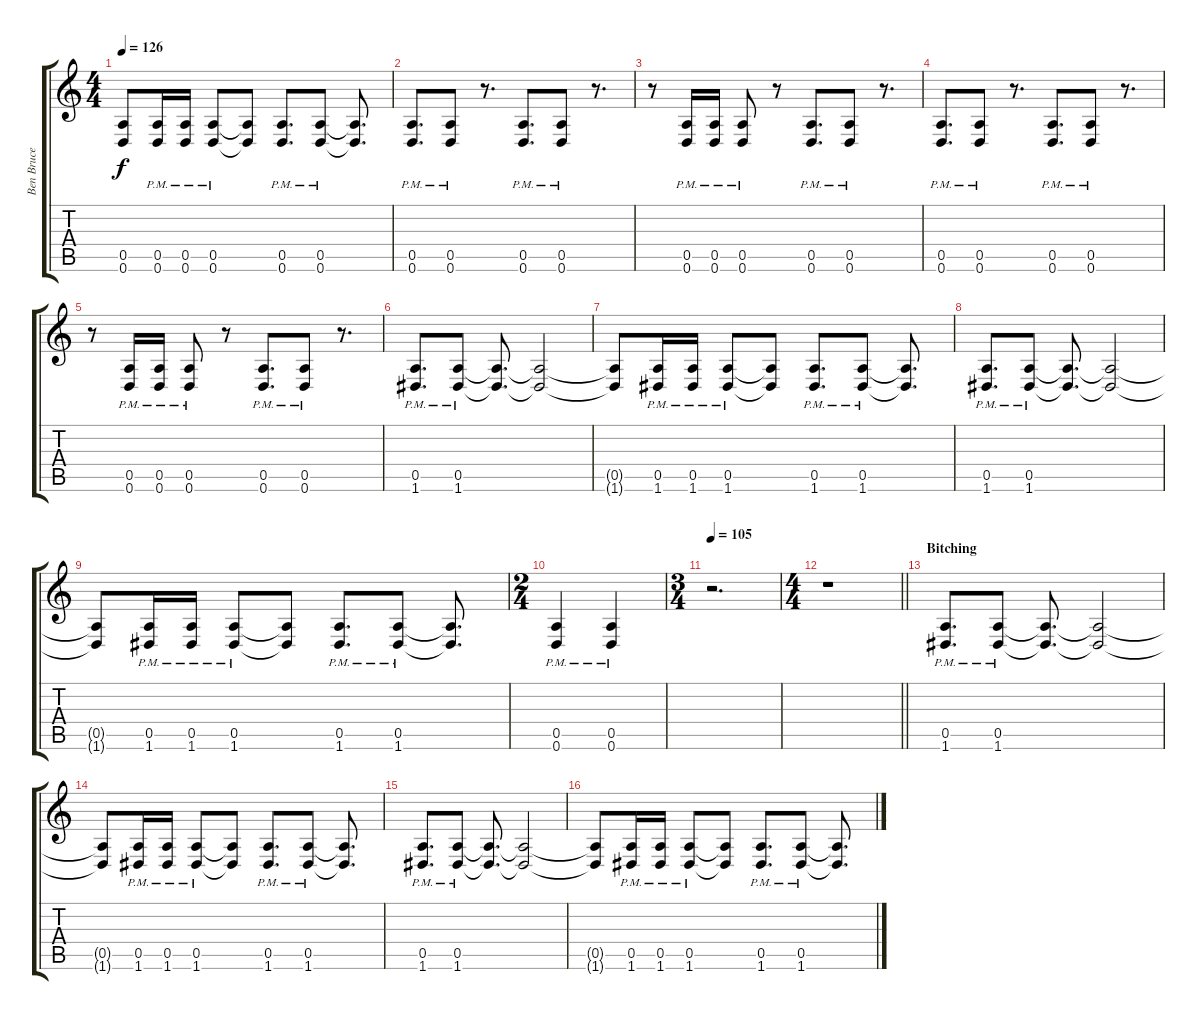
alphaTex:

\track ("Ben Bruce (Guitar 1)" "Ben Bruce ") {instrument distortionguitar}
\staff {score tabs}
\tuning (E4 B3 G3 D3 A2 D2) {hide}
\ts (4 4)
\tempo 126
\clef g2
\ks c
(0.5{t} 0.6{t}).8{dy f} (0.5{pm} 0.6{pm}).16 (0.5{pm} 0.6{pm}).16 (0.5{pm} 0.6{pm}).8 (0.5{t} 0.6{t}).8 (0.5{pm} 0.6{pm}).8{d} (0.5{pm} 0.6{pm}).8 (0.5{t} 0.6{t}).8{d} |
(0.5{pm} 0.6{pm}).8{d} (0.5{pm} 0.6{pm}).8 r.8{d} (0.5{pm} 0.6{pm}).8{d} (0.5{pm} 0.6{pm}).8 r.8{d} |
r.8 (0.5{pm} 0.6{pm}).16 (0.5{pm} 0.6{pm}).16 (0.5{pm} 0.6{pm}).8 r.8 (0.5{pm} 0.6{pm}).8{d} (0.5{pm} 0.6{pm}).8 r.8{d} |
(0.5{pm} 0.6{pm}).8{d} (0.5{pm} 0.6{pm}).8 r.8{d} (0.5{pm} 0.6{pm}).8{d} (0.5{pm} 0.6{pm}).8 r.8{d} |
r.8 (0.5{pm} 0.6{pm}).16 (0.5{pm} 0.6{pm}).16 (0.5{pm} 0.6{pm}).8 r.8 (0.5{pm} 0.6{pm}).8{d} (0.5{pm} 0.6{pm}).8 r.8{d} |
(0.5{pm} 1.6{pm}).8{d} (0.5{pm} 1.6{pm}).8 (0.5{t} 1.6{t}).8{d} (0.5{t} 1.6{t}).2 |
(0.5{t} 1.6{t}).8 (0.5{pm} 1.6{pm}).16 (0.5{pm} 1.6{pm}).16 (0.5{pm} 1.6{pm}).8 (0.5{t} 1.6{t}).8 (0.5{pm} 1.6{pm}).8{d} (0.5{pm} 1.6{pm}).8 (0.5{t} 1.6{t}).8{d} |
(0.5{pm} 1.6{pm}).8{d} (0.5{pm} 1.6{pm}).8 (0.5{t} 1.6{t}).8{d} (0.5{t} 1.6{t}).2 |
(0.5{t} 1.6{t}).8 (0.5{pm} 1.6{pm}).16 (0.5{pm} 1.6{pm}).16 (0.5{pm} 1.6{pm}).8 (0.5{t} 1.6{t}).8 (0.5{pm} 1.6{pm}).8{d} (0.5{pm} 1.6{pm}).8 (0.5{t} 1.6{t}).8{d} |
\ts (2 4)
(0.5{pm} 0.6).4 (0.5{pm} 0.6).4 |
\ts (3 4)
\tempo 105
r.2{d} |
\ts (4 4)
\barLineRight lightlight
r.1 |
\section ("" "Bitching")
(0.5{pm} 1.6{pm}).8{d} (0.5{pm} 1.6{pm}).8 (0.5{t} 1.6{t}).8{d} (0.5{t} 1.6{t}).2 |
(0.5{t} 1.6{t}).8 (0.5{pm} 1.6{pm}).16 (0.5{pm} 1.6{pm}).16 (0.5{pm} 1.6{pm}).8 (0.5{t} 1.6{t}).8 (0.5{pm} 1.6{pm}).8{d} (0.5{pm} 1.6{pm}).8 (0.5{t} 1.6{t}).8{d} |
(0.5{pm} 1.6{pm}).8{d} (0.5{pm} 1.6{pm}).8 (0.5{t} 1.6{t}).8{d} (0.5{t} 1.6{t}).2 |
(0.5{t} 1.6{t}).8 (0.5{pm} 1.6{pm}).16 (0.5{pm} 1.6{pm}).16 (0.5{pm} 1.6{pm}).8 (0.5{t} 1.6{t}).8 (0.5{pm} 1.6{pm}).8{d} (0.5{pm} 1.6{pm}).8 (0.5{t} 1.6{t}).8{d}
